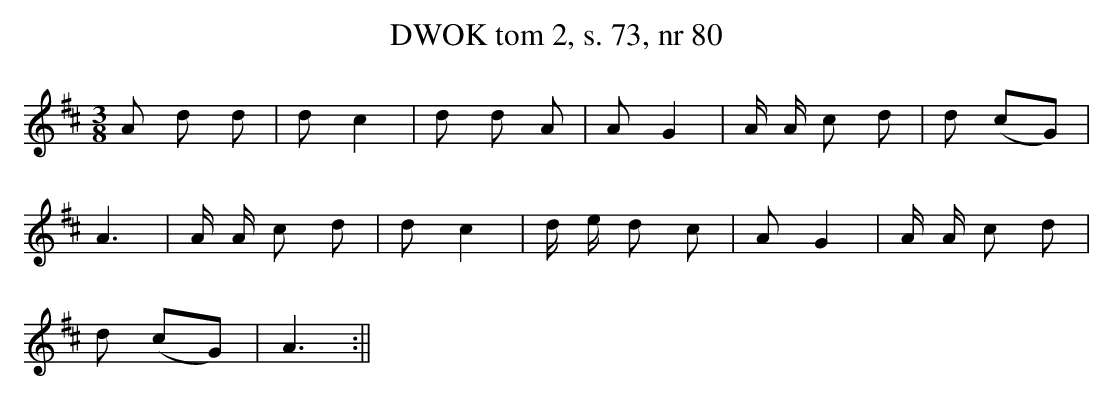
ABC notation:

X:1
T: DWOK tom 2, s. 73, nr 80
L: 1/16
M: 3/8
K: D
A2 d2 d2 |\
d2 c4 |\
d2 d2 A2 |\
A2 G4 |\
A A c2 d2 |\
d2 (c2G2) |
A6 |\
A A c2 d2 |\
d2 c4 |\
d e d2 c2 |\
A2 G4 |\
A A c2 d2 |
d2 (c2G2) |\
A6 :||
